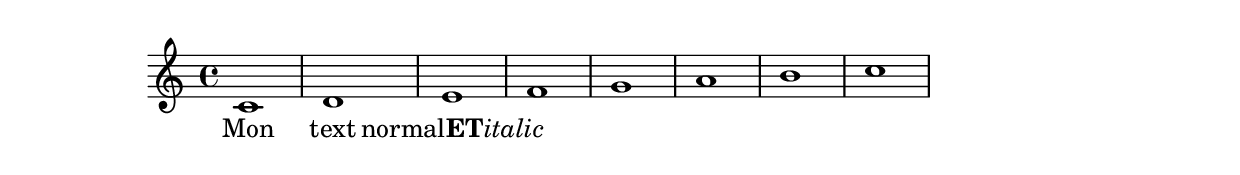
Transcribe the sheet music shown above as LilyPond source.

\version  "2.19.83"
\language "italiano"

\score {
  \new Voice {
    \clef "treble"
    \relative do' { do1 re mi fa sol la si do }
  }
  \addlyrics {
    \lyricmode {
      Mon text \markup { \concat { normal \bold ET \italic italic } }
    }
  }
}
